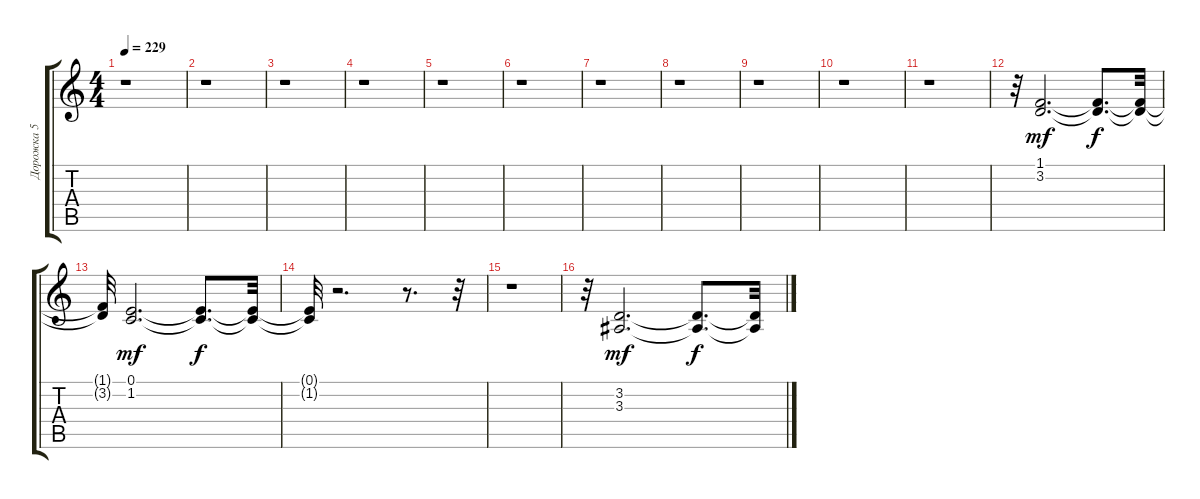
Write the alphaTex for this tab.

\track ("Дорожка 5" "Дорожка 5") {instrument choiraahs}
\staff {score tabs}
\tuning (E4 B3 G3 D3 A2 E2) {hide}
\ts (4 4)
\tempo 229
\clef g2
\ks c
r.1{dy f} |
r.1 |
r.1 |
r.1 |
r.1 |
r.1 |
r.1 |
r.1 |
r.1 |
r.1 |
r.1 |
r.32 (1.1 3.2).2{d dy mf} (1.1{t} 3.2{t}).8{d dy f} (1.1{t} 3.2{t}).32 |
(1.1{t} 3.2{t}).32 (0.1 1.2).2{d dy mf} (0.1{t} 1.2{t}).8{d dy f} (0.1{t} 1.2{t}).32 |
(0.1{t} 1.2{t}).32 r.2{d} r.8{d} r.32 |
r.1 |
r.32 (3.2 3.3).2{d dy mf} (3.2{t} 3.3{t}).8{d dy f} (3.2{t} 3.3{t}).32
